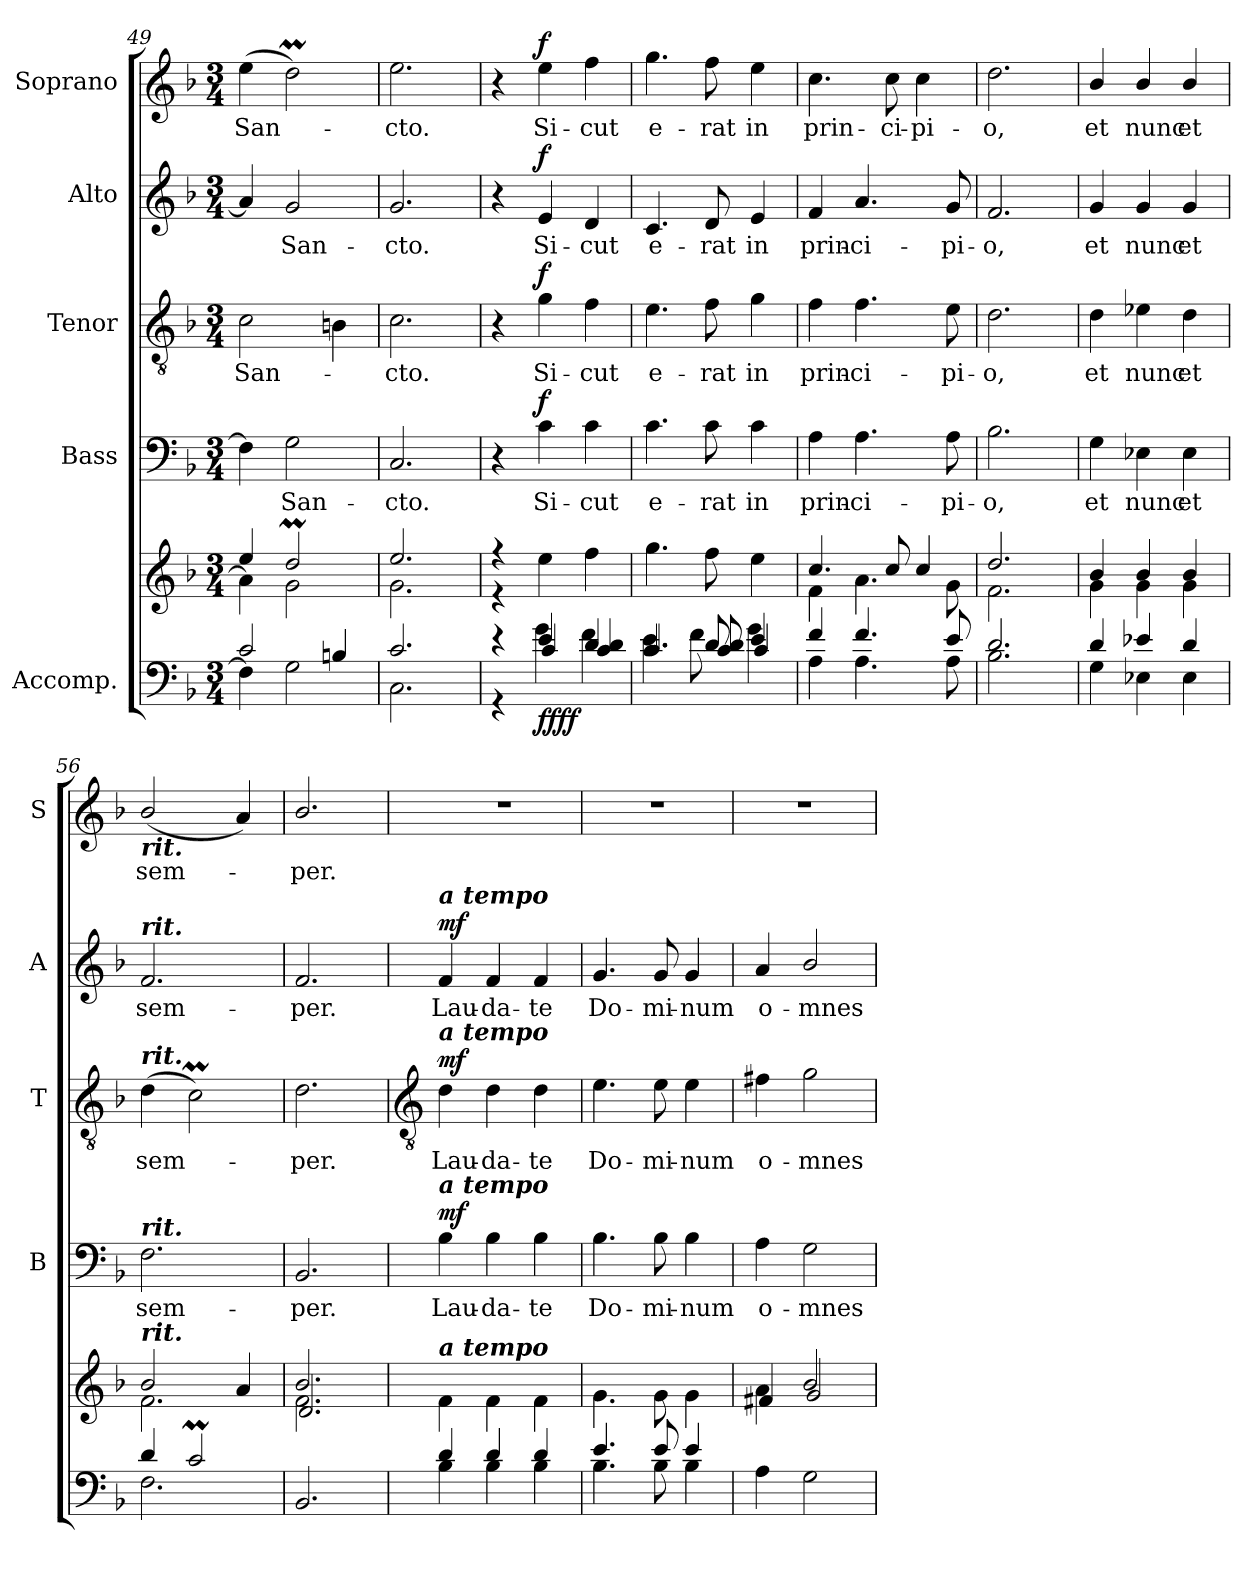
**kern	**kern	**dynam	**kern	**text	**dynam	**kern	**text	**dynam	**kern	**text	**dynam	**kern	**text	**dynam
*part5	*part5	*part5	*part4	*part4	*part4	*part3	*part3	*part3	*part2	*part2	*part2	*part1	*part1	*part1
*staff6	*staff5	*staff5/6	*staff4	*staff4	*staff4	*staff3	*staff3	*staff3	*staff2	*staff2	*staff2	*staff1	*staff1	*staff1
*I"Accomp.	*	*	*I"Bass	*	*	*I"Tenor	*	*	*I"Alto	*	*	*I"Soprano	*	*
*	*	*	*I'B	*	*	*I'T	*	*	*I'A	*	*	*I'S	*	*
*clefF4	*clefG2	*	*clefF4	*	*	*clefGv2	*	*	*clefG2	*	*	*clefG2	*	*
*k[b-]	*k[b-]	*	*k[b-]	*	*	*k[b-]	*	*	*k[b-]	*	*	*k[b-]	*	*
*F:	*F:	*	*F:	*	*	*F:	*	*	*F:	*	*	*F:	*	*
*M3/4	*M3/4	*	*M3/4	*	*	*M3/4	*	*	*M3/4	*	*	*M3/4	*	*
=49	=49	=49	=49	=49	=49	=49	=49	=49	=49	=49	=49	=49	=49	=49
*^	*^	*	*	*	*	*	*	*	*	*	*	*	*	*
!	!	!	!	!	!	!	!	!	!LO:LY:b	!	!	!	!	!	!LO:LY:b	!
2c/	4F]	4ee	4a\]	.	4F]	.	.	2c	San-	.	4a]	.	.	(>4ee	San-	.
!	!	!	!	!	!	!LO:LY:b	!	!	!	!	!	!LO:LY:b	!	!	!	!
.	2G	2ddM	2g\	.	2G	San-	.	.	.	.	2g	San-	.	2ddM)	.	.
4Bn/	.	.	.	.	.	.	.	4Bn	.	.	.	.	.	.	.	.
=50	=50	=50	=50	=50	=50	=50	=50	=50	=50	=50	=50	=50	=50	=50	=50	=50
!	!	!	!	!	!	!LO:LY:b	!	!	!LO:LY:b	!	!	!LO:LY:b	!	!	!LO:LY:b	!
2.c	2.C\	2.ee	2.g\	.	2.C	-cto.	.	2.c	-cto.	.	2.g	-cto.	.	2.ee	cto.	.
=51	=51	=51	=51	=51	=51	=51	=51	=51	=51	=51	=51	=51	=51	=51	=51	=51
*	*^	*	*	*	*	*	*	*	*	*	*	*	*	*	*	*
4ryy	4r	4r	4r	4r	.	4r	.	.	4r	.	.	4r	.	.	4r	.	.
!	!	!	!	!	!LO:DY:b=2	!	!LO:LY:b	!	!	!LO:LY:b	!	!	!LO:LY:b	!	!	!LO:LY:b	!
!	!	!	!	!	!LO:DY:n=1:b=2	!	!	!	!	!	!	!	!	!	!	!	!
!	!	!	!	!	!LO:DY:n=2:b	!	!	!	!	!	!	!	!	!	!	!	!
!	!	!	!	!	!LO:DY:n=3:b	!	!	!LO:DY:b	!	!	!LO:DY:b	!	!	!LO:DY:b	!	!	!LO:DY:b
4e	4g	4c	4ee	2ryy	f f f f	4c	Si-	f	4g	Si-	f	4e	Si-	f	4ee	Si-	f
!	!	!	!	!	!	!	!LO:LY:b	!	!	!LO:LY:b	!	!	!LO:LY:b	!	!	!LO:LY:b	!
4d	4f	4c 4d	4ff	.	.	4c	-cut	.	4f	-cut	.	4d	-cut	.	4ff	-cut	.
*	*	*	*v	*v	*	*	*	*	*	*	*	*	*	*	*	*	*
=52	=52	=52	=52	=52	=52	=52	=52	=52	=52	=52	=52	=52	=52	=52	=52	=52
!	!	!	!	!	!	!LO:LY:b	!	!	!LO:LY:b	!	!	!LO:LY:b	!	!	!LO:LY:b	!
4.c	4.e	4.c	4.gg	.	4.c	e-	.	4.e	e-	.	4.c	e-	.	4.gg	e-	.
!	!	!	!	!	!	!LO:LY:b	!	!	!LO:LY:b	!	!	!LO:LY:b	!	!	!LO:LY:b	!
8d	8f	8c 8d	8ff	.	8c	-rat	.	8f	-rat	.	8d	-rat	.	8ff	-rat	.
!	!	!	!	!	!	!LO:LY:b	!	!	!LO:LY:b	!	!	!LO:LY:b	!	!	!LO:LY:b	!
4e	4g	4c	4ee	.	4c	in	.	4g	in	.	4e	in	.	4ee	in	.
=53	=53	=53	=53	=53	=53	=53	=53	=53	=53	=53	=53	=53	=53	=53	=53	=53
*	*	*	*^	*	*	*	*	*	*	*	*	*	*	*	*	*
!	!	!	!	!	!	!	!LO:LY:b	!	!	!LO:LY:b	!	!	!LO:LY:b	!	!	!LO:LY:b	!
*	*v	*v	*	*	*	*	*	*	*	*	*	*	*	*	*	*	*
4f	4A	4.cc/	4f\	.	4A	prin-	.	4f	prin-	.	4f	prin-	.	4.cc	prin-	.
!	!	!	!	!	!	!LO:LY:b	!	!	!LO:LY:b	!	!	!LO:LY:b	!	!	!	!
4.f	4.A	.	4.a\	.	4.A	-ci-	.	4.f	-ci-	.	4.a	-ci-	.	.	.	.
!	!	!	!	!	!	!	!	!	!	!	!	!	!	!	!LO:LY:b	!
.	.	8cc/	.	.	.	.	.	.	.	.	.	.	.	8cc	-ci-	.
!	!	!	!	!	!	!	!	!	!	!	!	!	!	!	!LO:LY:b	!
.	.	4cc/	.	.	.	.	.	.	.	.	.	.	.	4cc	-pi-	.
!	!	!	!	!	!	!LO:LY:b	!	!	!LO:LY:b	!	!	!LO:LY:b	!	!	!	!
8e	8A	.	8g\	.	8A	-pi-	.	8e	-pi-	.	8g	-pi-	.	.	.	.
=54	=54	=54	=54	=54	=54	=54	=54	=54	=54	=54	=54	=54	=54	=54	=54	=54
!	!	!	!	!	!	!LO:LY:b	!	!	!LO:LY:b	!	!	!LO:LY:b	!	!	!LO:LY:b	!
2.d	2.B-	2.dd/	2.f	.	2.B-	-o,	.	2.d	-o,	.	2.f	-o,	.	2.dd	-o,	.
=55	=55	=55	=55	=55	=55	=55	=55	=55	=55	=55	=55	=55	=55	=55	=55	=55
!	!	!	!	!	!	!LO:LY:b	!	!	!LO:LY:b	!	!	!LO:LY:b	!	!	!LO:LY:b	!
4d	4G	4b-/	4g	.	4G	et	.	4d	et	.	4g	et	.	4b-/	et	.
!	!	!	!	!	!	!LO:LY:b	!	!	!LO:LY:b	!	!	!LO:LY:b	!	!	!LO:LY:b	!
4e-X	4E-X	4b-/	4g	.	4E-X	nunc	.	4e-X	nunc	.	4g	nunc	.	4b-/	nunc	.
!	!	!	!	!	!	!LO:LY:b	!	!	!LO:LY:b	!	!	!LO:LY:b	!	!	!LO:LY:b	!
4d	4E-	4b-/	4g	.	4E-	et	.	4d	et	.	4g	et	.	4b-/	et	.
=56	=56	=56	=56	=56	=56	=56	=56	=56	=56	=56	=56	=56	=56	=56	=56	=56
!	!	!	!	!	!	!	!	!	!	!	!	!	!	!LO:TX:b:Bi:t=rit.	!	!
!	!	!	!	!	!	!	!	!	!	!	!LO:TX:a:Bi:t=rit.	!	!	!	!	!
!	!	!	!	!	!	!	!	!LO:TX:a:Bi:t=rit.	!	!	!	!	!	!	!	!
!	!	!	!	!	!LO:TX:a:Bi:t=rit.	!	!	!	!	!	!	!	!	!	!	!
!	!	!LO:TX:a:Bi:t=rit.	!	!	!	!	!	!	!	!	!	!	!	!	!	!
!	!	!	!	!	!	!LO:LY:b	!	!	!LO:LY:b	!	!	!LO:LY:b	!	!	!LO:LY:b	!
4d/	2.F	2b-/	2.f\	.	2.F	sem-	.	(>4d	sem-	.	2.f	sem-	.	(<2b-/	sem-	.
2cM/	.	.	.	.	.	.	.	2cM)	.	.	.	.	.	.	.	.
.	.	4a	.	.	.	.	.	.	.	.	.	.	.	4a)	.	.
*v	*v	*	*	*	*	*	*	*	*	*	*	*	*	*	*	*
=57	=57	=57	=57	=57	=57	=57	=57	=57	=57	=57	=57	=57	=57	=57	=57
*	*	*^	*	*	*	*	*	*	*	*	*	*	*	*	*
!	!	!	!	!	!	!LO:LY:b	!	!	!LO:LY:b	!	!	!LO:LY:b	!	!	!LO:LY:b	!
2.BB-	2.b-/	2.f	2.d	.	2.BB-	-per.	.	2.d	per.	.	2.f	-per.	.	2.b-/	per.	.
*	*v	*v	*v	*	*	*	*	*	*	*	*	*	*	*	*	*
!!LO:LB:g=z
=58	=58	=58	=58	=58	=58	=58	=58	=58	=58	=58	=58	=58	=58	=58
*	*	*	*	*	*	*clefGv2	*	*	*	*	*	*	*	*
*^	*^	*	*	*	*	*	*	*	*	*	*	*	*	*
*	*	*	*^	*	*	*	*	*	*	*	*	*	*	*	*	*
!	!	!	!	!	!	!	!	!	!	!	!	!LO:TX:a:Bi:t=a tempo	!	!	!	!	!
!	!	!	!	!	!	!	!	!	!LO:TX:a:Bi:t=a tempo	!	!	!	!	!	!	!	!
!	!	!	!	!	!	!LO:TX:a:Bi:t=a tempo	!	!	!	!	!	!	!	!	!	!	!
!	!	!LO:TX:a:Bi:t=a tempo	!	!	!	!	!	!	!	!	!	!	!	!	!	!	!
!	!	!LO:N:vis=1	!	!	!LO:DY:b=2	!	!LO:LY:b	!	!	!LO:LY:b	!	!	!LO:LY:b	!	!LO:N:vis=1	!	!
!	!	!	!	!	!LO:DY:n=1:b=2	!	!	!	!	!	!	!	!	!	!	!	!
!	!	!	!	!	!LO:DY:n=2:b	!	!	!LO:DY:b	!	!	!LO:DY:b	!	!	!LO:DY:b	!	!	!
*	*	*	*v	*v	*	*	*	*	*	*	*	*	*	*	*	*	*
4d	4B-	2.ryy	4f	mf mf mf	4B-	Lau-	mf	4d	Lau-	mf	4f	Lau-	mf	2.r	.	.
!	!	!	!	!	!	!LO:LY:b	!	!	!LO:LY:b	!	!	!LO:LY:b	!	!	!	!
4d	4B-	.	4f	.	4B-	-da-	.	4d	-da-	.	4f	-da-	.	.	.	.
!	!	!	!	!	!	!LO:LY:b	!	!	!LO:LY:b	!	!	!LO:LY:b	!	!	!	!
4d	4B-	.	4f	.	4B-	-te	.	4d	-te	.	4f	-te	.	.	.	.
=59	=59	=59	=59	=59	=59	=59	=59	=59	=59	=59	=59	=59	=59	=59	=59	=59
!	!	!LO:N:vis=1	!	!	!	!LO:LY:b	!	!	!LO:LY:b	!	!	!LO:LY:b	!	!LO:N:vis=1	!	!
4.e	4.B-	2.ryy	4.g	.	4.B-	Do-	.	4.e	Do-	.	4.g	Do-	.	2.r	.	.
!	!	!	!	!	!	!LO:LY:b	!	!	!LO:LY:b	!	!	!LO:LY:b	!	!	!	!
8e	8B-	.	8g	.	8B-	-mi-	.	8e	-mi-	.	8g	-mi-	.	.	.	.
!	!	!	!	!	!	!LO:LY:b	!	!	!LO:LY:b	!	!	!LO:LY:b	!	!	!	!
4e	4B-	.	4g	.	4B-	-num	.	4e	-num	.	4g	-num	.	.	.	.
=60	=60	=60	=60	=60	=60	=60	=60	=60	=60	=60	=60	=60	=60	=60	=60	=60
!	!	!LO:N:vis=1	!	!	!	!LO:LY:b	!	!	!LO:LY:b	!	!	!LO:LY:b	!	!LO:N:vis=1	!	!
*v	*v	*	*^	*	*	*	*	*	*	*	*	*	*	*	*	*
4A	2.ryy	4a	4f#X	.	4A	o-	.	4f#X	o-	.	4a	o-	.	2.r	.	.
!	!	!	!	!	!	!LO:LY:b	!	!	!LO:LY:b	!	!	!LO:LY:b	!	!	!	!
2G	.	2b-/	2g	.	2G	-mnes	.	2g	-mnes	.	2b-/	-mnes	.	.	.	.
*	*v	*v	*v	*	*	*	*	*	*	*	*	*	*	*	*	*
=	=	=	=	=	=	=	=	=	=	=	=	=	=	=
*-	*-	*-	*-	*-	*-	*-	*-	*-	*-	*-	*-	*-	*-	*-
